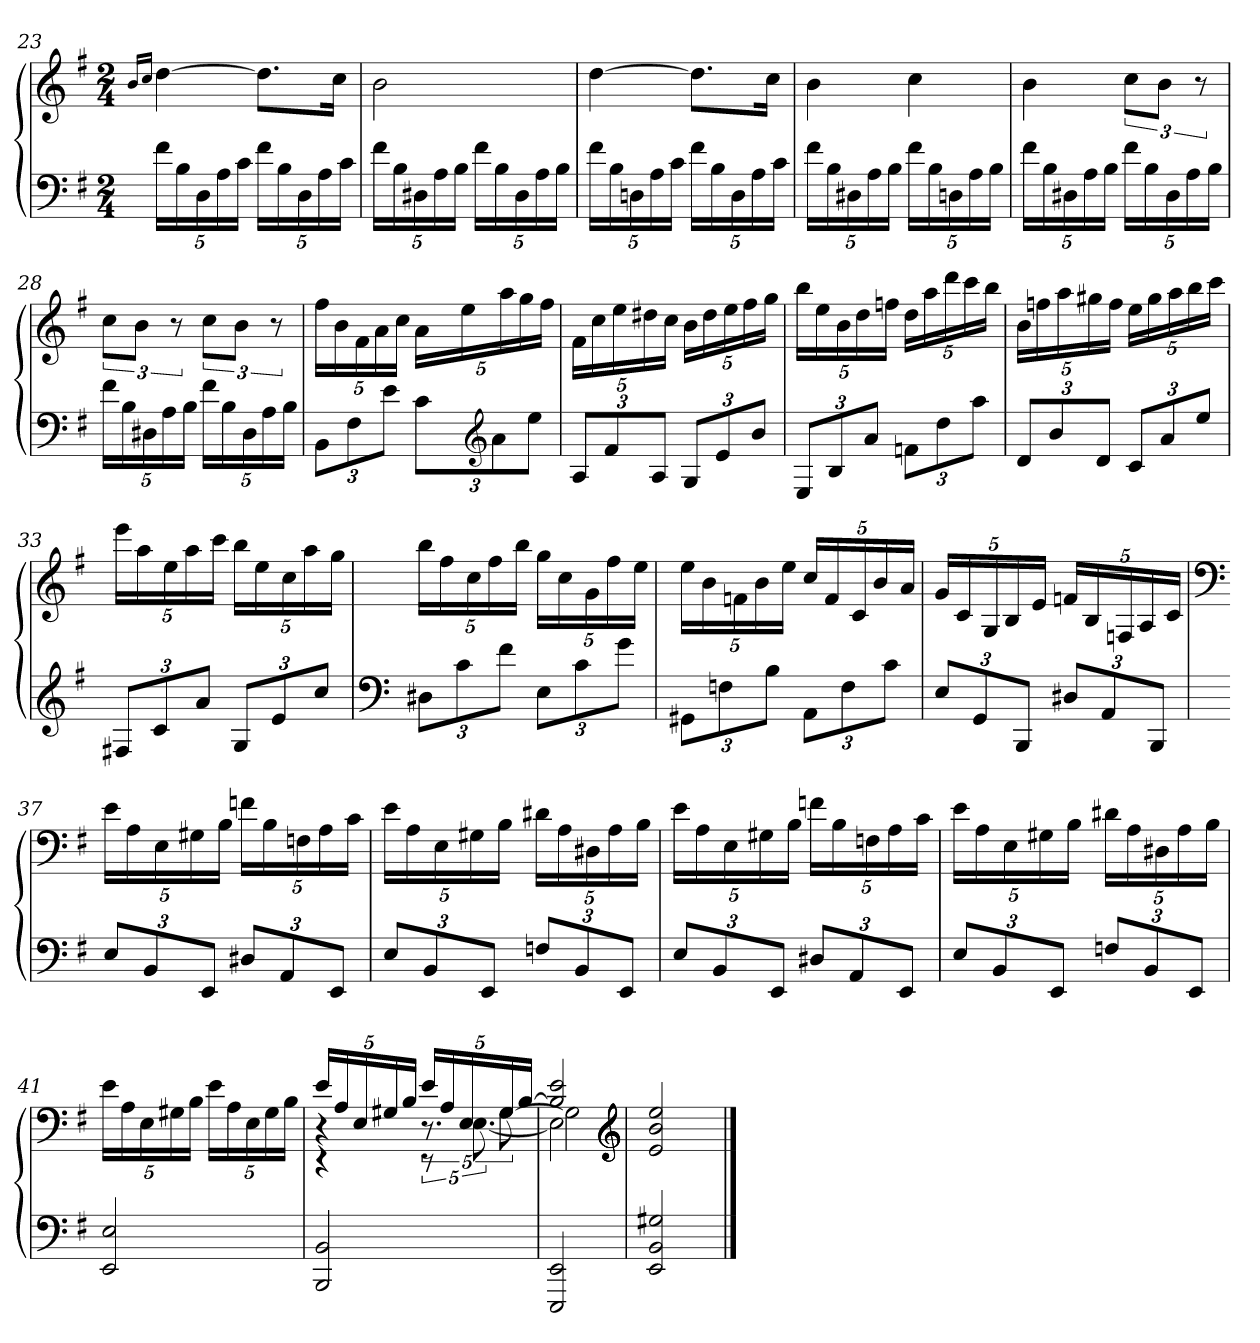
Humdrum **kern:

**kern	**kern
*part1	*part1
*staff2	*staff1
*clefF4	*clefG2
*k[f#]	*k[f#]
*e:	*e:
*M2/4	*M2/4
=23	=23
.	16qqb/LL
.	16qqcc/JJ
20f#LL	[4dd
20B	.
20D	.
20A	.
20cJJ	.
20f#LL	8.ddL]
20B	.
20D	.
20A	.
.	16ccJk
20cJJ	.
=24	=24
20f#LL	2b
20B	.
20D#X	.
20A	.
20BJJ	.
20f#LL	.
20B	.
20D#	.
20A	.
20BJJ	.
=25	=25
20f#LL	[4dd
20B	.
20Dn	.
20A	.
20cJJ	.
20f#LL	8.ddL]
20B	.
20D	.
20A	.
.	16ccJk
20cJJ	.
=26	=26
20f#LL	4b
20B	.
20D#X	.
20A	.
20BJJ	.
20f#LL	4cc
20B	.
20Dn	.
20A	.
20BJJ	.
=27	=27
20f#LL	4b
20B	.
20D#X	.
20A	.
20BJJ	.
20f#LL	12ccL
20B	.
.	12bJ
20D#	.
20A	.
.	12r
20BJJ	.
=28	=28
20f#LL	12ccL
20B	.
.	12bJ
20D#X	.
20A	.
.	12r
20BJJ	.
20f#LL	12ccL
20B	.
.	12bJ
20D#	.
20A	.
.	12r
20BJJ	.
=29	=29
12BBL	20ff#LL
.	20b
12F#	.
.	20f#
.	20a
12eJ	.
.	20ccJJ
12cL	20aLL
.	20ee
*clefG2	*
12a	.
.	20aa
.	20gg
12eeJ	.
.	20ff#JJ
=30	=30
12AL	20f#LL
.	20cc
12f#	.
.	20ee
.	20dd#X
12AJ	.
.	20ccJJ
12GL	20bLL
.	20dd#
12e	.
.	20ee
.	20ff#
12bJ	.
.	20ggJJ
=31	=31
12EL	20bbLL
.	20ee
12B	.
.	20b
.	20dd
12aJ	.
.	20ffnJJ
12fnL	20ddLL
.	20aa
12dd	.
.	20ddd
.	20ccc
12aaJ	.
.	20bbJJ
=32	=32
12dL	20bLL
.	20ffn
12b	.
.	20aa
.	20gg#X
12dJ	.
.	20ffJJ
12cL	20eeLL
.	20gg#
12a	.
.	20aa
.	20bb
12eeJ	.
.	20cccJJ
=33	=33
12F#XL	20eeeLL
.	20aa
12c	.
.	20ee
.	20aa
12aJ	.
.	20cccJJ
12GL	20bbLL
.	20ee
12e	.
.	20cc
.	20aa
12ccJ	.
.	20ggJJ
=34	=34
*clefF4	*
12D#XL	20bbLL
.	20ff#
12c	.
.	20cc
.	20ff#
12f#J	.
.	20bbJJ
12EL	20ggLL
.	20cc
12c	.
.	20g
.	20ff#
12gJ	.
.	20eeJJ
=35	=35
12GG#XL	20eeLL
.	20b
12Fn	.
.	20fn
.	20b
12BJ	.
.	20eeJJ
12AAL	20ccLL
.	20f
12F	.
.	20c
.	20b
12cJ	.
.	20aJJ
=36	=36
12EL	20gLL
.	20c
12GG	.
.	20G
.	20B
12BBBJ	.
.	20eJJ
12D#XL	20fnLL
.	20B
12AA	.
.	20Fn
.	20A
12BBBJ	.
.	20cJJ
=37	=37
*	*clefF4
12EL	20eLL
.	20A
12BB	.
.	20E
.	20G#X
12EEJ	.
.	20BJJ
12D#XL	20fnLL
.	20B
12AA	.
.	20Fn
.	20A
12EEJ	.
.	20cJJ
=38	=38
12EL	20eLL
.	20A
12BB	.
.	20E
.	20G#X
12EEJ	.
.	20BJJ
12FnL	20d#XLL
.	20A
12BB	.
.	20D#X
.	20A
12EEJ	.
.	20BJJ
=39	=39
12EL	20eLL
.	20A
12BB	.
.	20E
.	20G#X
12EEJ	.
.	20BJJ
12D#XL	20fnLL
.	20B
12AA	.
.	20Fn
.	20A
12EEJ	.
.	20cJJ
=40	=40
12EL	20eLL
.	20A
12BB	.
.	20E
.	20G#X
12EEJ	.
.	20BJJ
12FnL	20d#XLL
.	20A
12BB	.
.	20D#X
.	20A
12EEJ	.
.	20BJJ
=41	=41
2EE 2E	20eLL
.	20A
.	20E
.	20G#X
.	20BJJ
.	20eLL
.	20A
.	20E
.	20G#
.	20BJJ
=42	=42
*	*^
*	*	*^
2BBB 2BB	20eLL	4rEE	4r
.	20A	.	.
.	20E	.	.
.	20G#X	.	.
.	20BJJ	.	.
.	20eLL	10rEE	10.r
.	20A	.	.
.	20E	[10.E	.
.	20G#	.	[10G#\
.	[20BJJ	.	.
=43	=43	=43	=43
2EEE 2EE	2B] 2e	2E]	2G#\]
*	*v	*v	*v
*	*clefG2
=44	=44
2EE 2BB 2G#X	2e 2b 2ee
==	==
*-	*-
